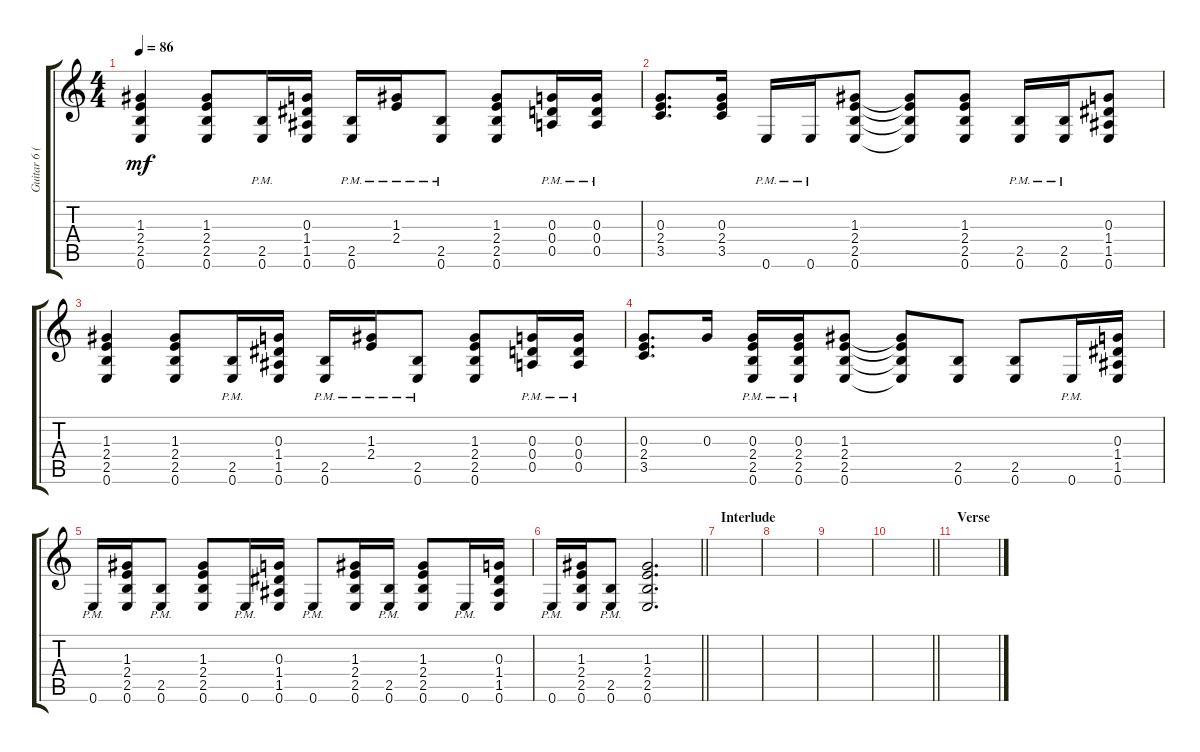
\track ("Guitar 6 (Slight Dist.)" "Guitar 6 (") {instrument distortionguitar}
\staff {score tabs}
\tuning (E4 B3 G3 D3 A2 E2) {hide}
\ts (4 4)
\tempo 86
\clef g2
\ks c
(1.3 2.4 2.5 0.6).4{dy mf} (1.3 2.4 2.5 0.6).8 (2.5{pm} 0.6{pm}).16 (0.3 1.4 1.5 0.6).16 (2.5{pm} 0.6{pm}).16 (1.3{pm} 2.4{pm}).16 (2.5{pm} 0.6{pm}).8 (1.3 2.4 2.5 0.6).8 (0.3{pm} 0.4{pm} 0.5{pm}).16 (0.3{pm} 0.4{pm} 0.5{pm}).16 |
(0.3 2.4 3.5).8{d} (0.3 2.4 3.5).16 0.6{pm}.16 0.6{pm}.16 (1.3 2.4 2.5 0.6).8 (1.3{t} 2.4{t} 2.5{t} 0.6{t}).8 (1.3 2.4 2.5 0.6).8 (2.5{pm} 0.6{pm}).16 (2.5{pm} 0.6{pm}).16 (0.3 1.4 1.5 0.6).8 |
(1.3 2.4 2.5 0.6).4 (1.3 2.4 2.5 0.6).8 (2.5{pm} 0.6{pm}).16 (0.3 1.4 1.5 0.6).16 (2.5{pm} 0.6{pm}).16 (1.3{pm} 2.4{pm}).16 (2.5{pm} 0.6{pm}).8 (1.3 2.4 2.5 0.6).8 (0.3{pm} 0.4{pm} 0.5{pm}).16 (0.3{pm} 0.4{pm} 0.5{pm}).16 |
(0.3 2.4 3.5).8{d} 0.3.16 (0.3{pm} 2.4{pm} 2.5{pm} 0.6{pm}).16 (0.3{pm} 2.4{pm} 2.5{pm} 0.6{pm}).16 (1.3 2.4 2.5 0.6).8 (1.3{t} 2.4{t} 2.5{t} 0.6{t}).8 (2.5 0.6).8 (2.5 0.6).8 0.6{pm}.16 (0.3 1.4 1.5 0.6).16 |
0.6{pm}.16 (1.3 2.4 2.5 0.6).16 (2.5{pm} 0.6{pm}).8 (1.3 2.4 2.5 0.6).8 0.6{pm}.16 (0.3 1.4 1.5 0.6).16 0.6{pm}.8 (1.3 2.4 2.5 0.6).16 (2.5{pm} 0.6{pm}).16 (1.3 2.4 2.5 0.6).8 0.6{pm}.16 (0.3 1.4 1.5 0.6).16 |
\barLineRight lightlight
0.6{pm}.16 (1.3 2.4 2.5 0.6).16 (2.5{pm} 0.6{pm}).8 (1.3 2.4 2.5 0.6).2{d} |
\section ("" "Interlude")
|
|
|
\barLineRight lightlight
|
\section ("" "Verse")
